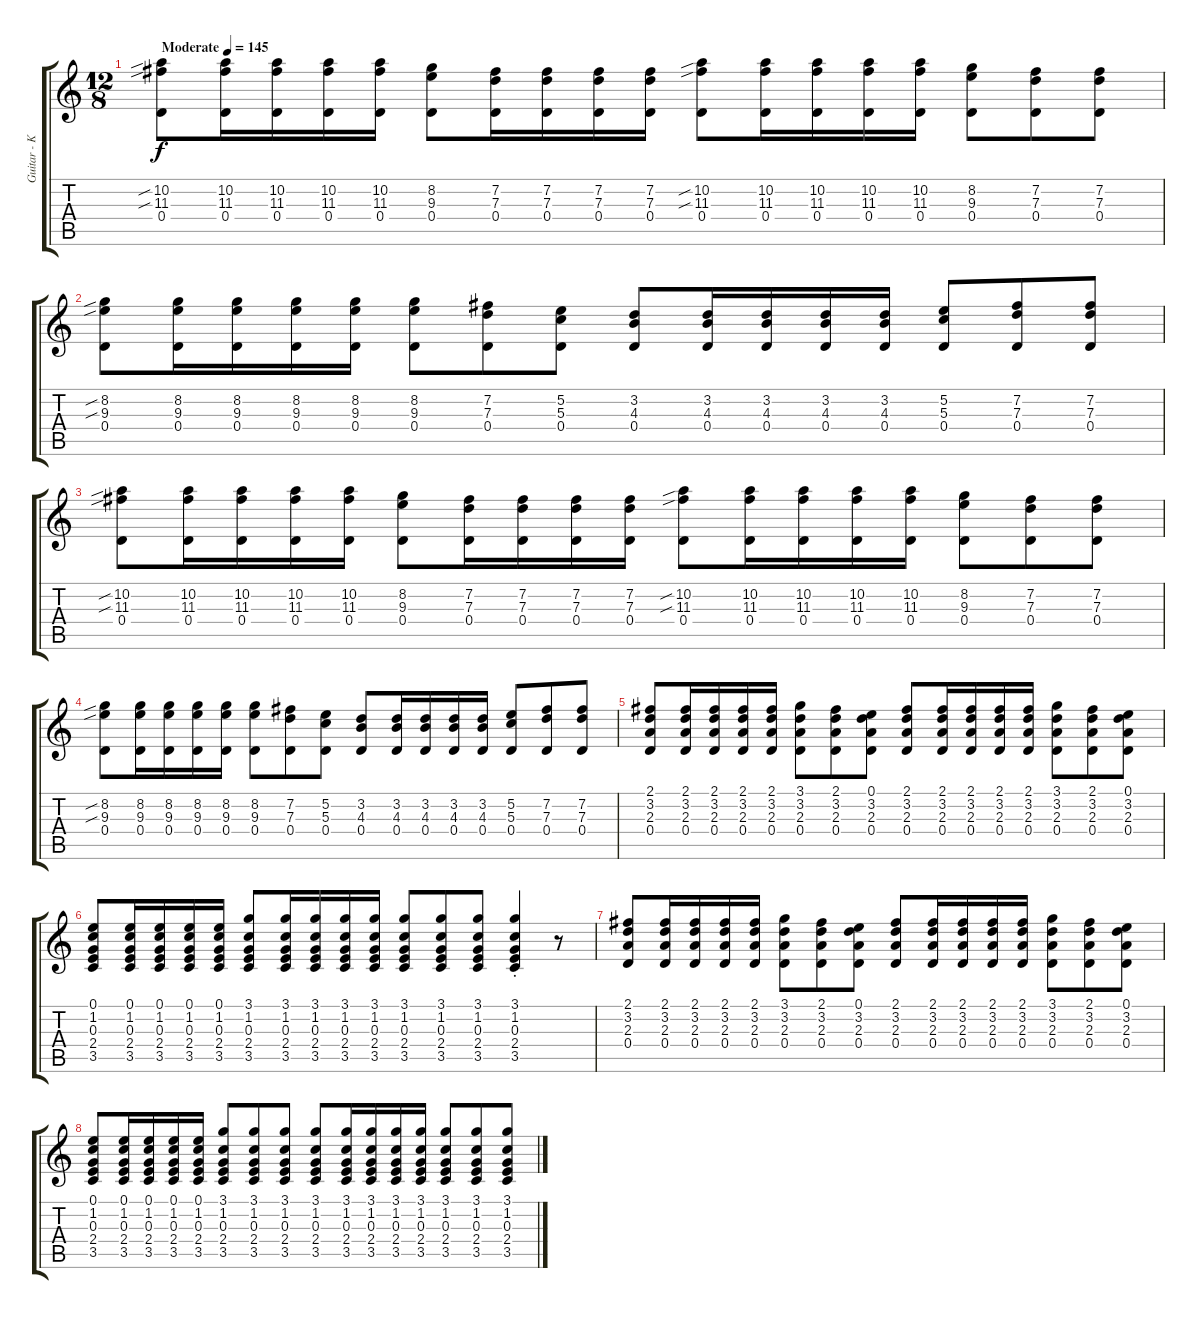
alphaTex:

\track ("Guitar - Kyle" "Guitar - K") {instrument acousticguitarsteel}
\staff {score tabs}
\tuning (E4 B3 G3 D3 A2 E2) {hide}
\ts (12 8)
\tempo (145 "Moderate")
\clef g2
\ks c
(10.2{sib} 11.3{sib} 0.4).8{dy f instrument acousticguitarsteel} (10.2 11.3 0.4).16 (10.2 11.3 0.4).16 (10.2 11.3 0.4).16 (10.2 11.3 0.4).16 (8.2 9.3 0.4).8 (7.2 7.3 0.4).16 (7.2 7.3 0.4).16 (7.2 7.3 0.4).16 (7.2 7.3 0.4).16 (10.2{sib} 11.3{sib} 0.4).8 (10.2 11.3 0.4).16 (10.2 11.3 0.4).16 (10.2 11.3 0.4).16 (10.2 11.3 0.4).16 (8.2 9.3 0.4).8 (7.2 7.3 0.4).8 (7.2 7.3 0.4).8 |
(8.2{sib} 9.3{sib} 0.4).8 (8.2 9.3 0.4).16 (8.2 9.3 0.4).16 (8.2 9.3 0.4).16 (8.2 9.3 0.4).16 (8.2 9.3 0.4).8 (7.2 7.3 0.4).8 (5.2 5.3 0.4).8 (3.2 4.3 0.4).8 (3.2 4.3 0.4).16 (3.2 4.3 0.4).16 (3.2 4.3 0.4).16 (3.2 4.3 0.4).16 (5.2 5.3 0.4).8 (7.2 7.3 0.4).8 (7.2 7.3 0.4).8 |
(10.2{sib} 11.3{sib} 0.4).8 (10.2 11.3 0.4).16 (10.2 11.3 0.4).16 (10.2 11.3 0.4).16 (10.2 11.3 0.4).16 (8.2 9.3 0.4).8 (7.2 7.3 0.4).16 (7.2 7.3 0.4).16 (7.2 7.3 0.4).16 (7.2 7.3 0.4).16 (10.2{sib} 11.3{sib} 0.4).8 (10.2 11.3 0.4).16 (10.2 11.3 0.4).16 (10.2 11.3 0.4).16 (10.2 11.3 0.4).16 (8.2 9.3 0.4).8 (7.2 7.3 0.4).8 (7.2 7.3 0.4).8 |
(8.2{sib} 9.3{sib} 0.4).8 (8.2 9.3 0.4).16 (8.2 9.3 0.4).16 (8.2 9.3 0.4).16 (8.2 9.3 0.4).16 (8.2 9.3 0.4).8 (7.2 7.3 0.4).8 (5.2 5.3 0.4).8 (3.2 4.3 0.4).8 (3.2 4.3 0.4).16 (3.2 4.3 0.4).16 (3.2 4.3 0.4).16 (3.2 4.3 0.4).16 (5.2 5.3 0.4).8 (7.2 7.3 0.4).8 (7.2 7.3 0.4).8 |
(2.1 3.2 2.3 0.4).8 (2.1 3.2 2.3 0.4).16 (2.1 3.2 2.3 0.4).16 (2.1 3.2 2.3 0.4).16 (2.1 3.2 2.3 0.4).16 (3.1 3.2 2.3 0.4).8 (2.1 3.2 2.3 0.4).8 (0.1 3.2 2.3 0.4).8 (2.1 3.2 2.3 0.4).8 (2.1 3.2 2.3 0.4).16 (2.1 3.2 2.3 0.4).16 (2.1 3.2 2.3 0.4).16 (2.1 3.2 2.3 0.4).16 (3.1 3.2 2.3 0.4).8 (2.1 3.2 2.3 0.4).8 (0.1 3.2 2.3 0.4).8 |
(0.1 1.2 0.3 2.4 3.5).8 (0.1 1.2 0.3 2.4 3.5).16 (0.1 1.2 0.3 2.4 3.5).16 (0.1 1.2 0.3 2.4 3.5).16 (0.1 1.2 0.3 2.4 3.5).16 (3.1 1.2 0.3 2.4 3.5).8 (3.1 1.2 0.3 2.4 3.5).16 (3.1 1.2 0.3 2.4 3.5).16 (3.1 1.2 0.3 2.4 3.5).16 (3.1 1.2 0.3 2.4 3.5).16 (3.1 1.2 0.3 2.4 3.5).8 (3.1 1.2 0.3 2.4 3.5).8 (3.1 1.2 0.3 2.4 3.5).8 (3.1{st} 1.2{st} 0.3{st} 2.4{st} 3.5{st}).4 r.8 |
(2.1 3.2 2.3 0.4).8 (2.1 3.2 2.3 0.4).16 (2.1 3.2 2.3 0.4).16 (2.1 3.2 2.3 0.4).16 (2.1 3.2 2.3 0.4).16 (3.1 3.2 2.3 0.4).8 (2.1 3.2 2.3 0.4).8 (0.1 3.2 2.3 0.4).8 (2.1 3.2 2.3 0.4).8 (2.1 3.2 2.3 0.4).16 (2.1 3.2 2.3 0.4).16 (2.1 3.2 2.3 0.4).16 (2.1 3.2 2.3 0.4).16 (3.1 3.2 2.3 0.4).8 (2.1 3.2 2.3 0.4).8 (0.1 3.2 2.3 0.4).8 |
(0.1 1.2 0.3 2.4 3.5).8 (0.1 1.2 0.3 2.4 3.5).16 (0.1 1.2 0.3 2.4 3.5).16 (0.1 1.2 0.3 2.4 3.5).16 (0.1 1.2 0.3 2.4 3.5).16 (3.1 1.2 0.3 2.4 3.5).8 (3.1 1.2 0.3 2.4 3.5).8 (3.1 1.2 0.3 2.4 3.5).8 (3.1 1.2 0.3 2.4 3.5).8 (3.1 1.2 0.3 2.4 3.5).16 (3.1 1.2 0.3 2.4 3.5).16 (3.1 1.2 0.3 2.4 3.5).16 (3.1 1.2 0.3 2.4 3.5).16 (3.1 1.2 0.3 2.4 3.5).8 (3.1 1.2 0.3 2.4 3.5).8 (3.1 1.2 0.3 2.4 3.5).8
